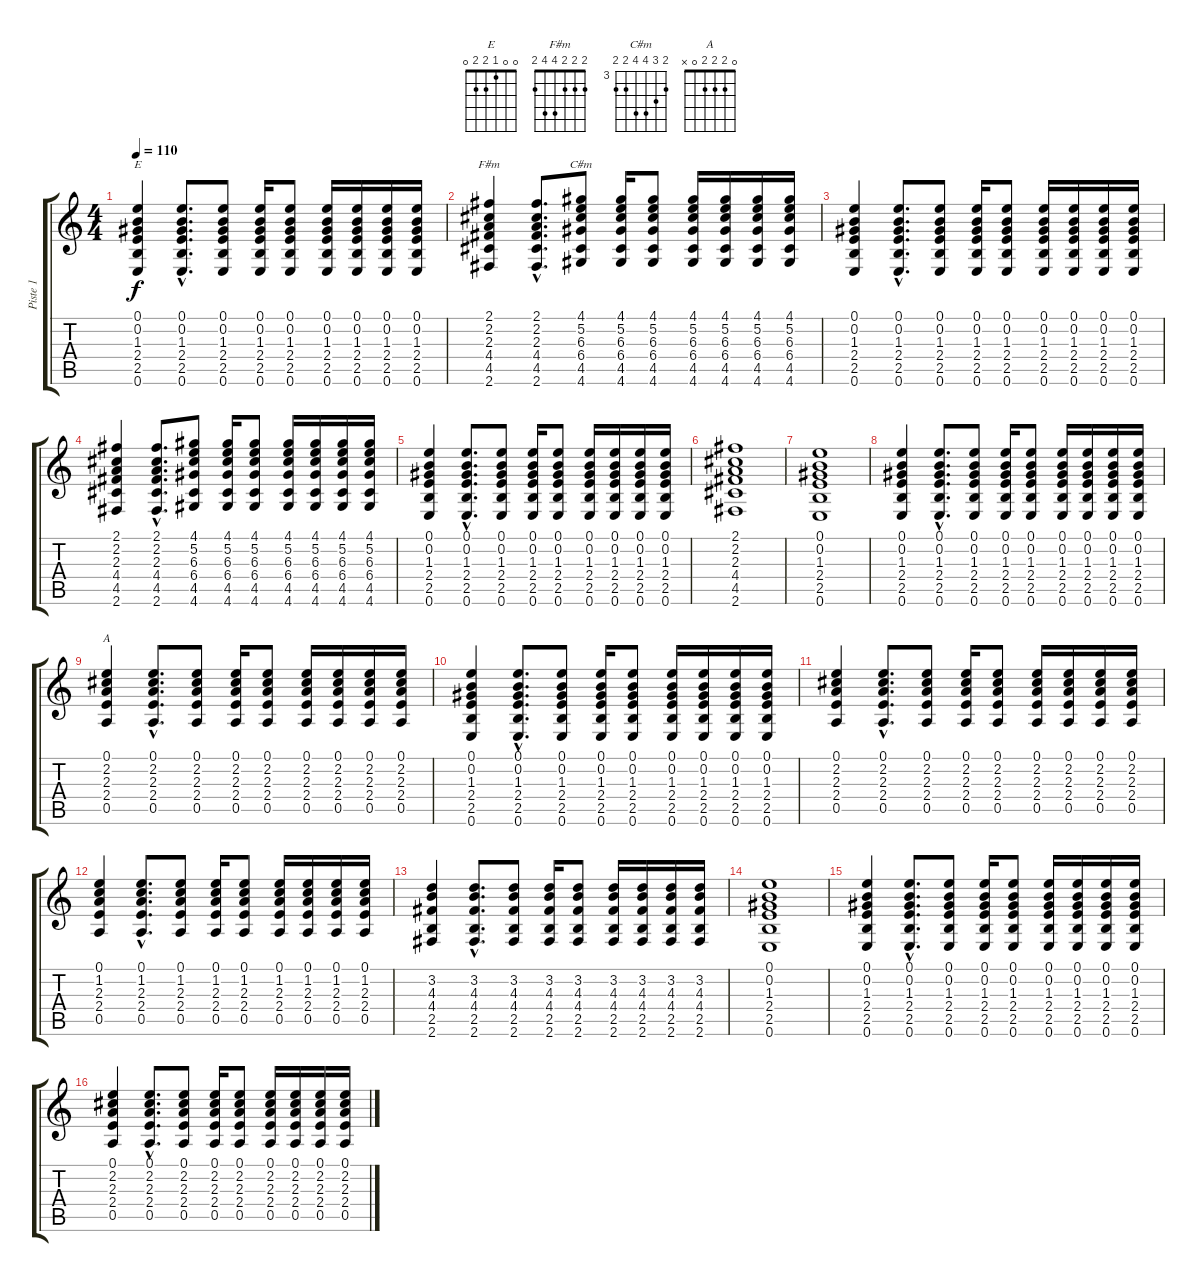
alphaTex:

\track ("Piste 1" "Piste 1") {instrument acousticguitarnylon}
\staff {score tabs}
\tuning (E4 B3 G3 D3 A2 E2) {hide}
\chord ("E" 0 0 1 2 2 0)
\chord ("F#m" 2 2 2 4 4 2)
\chord ("C#m" 4 5 6 6 4 4) {firstfret 3}
\chord ("A" 0 2 2 2 0 x)
\ts (4 4)
\tempo 110
\clef g2
\ks c
(0.1 0.2 1.3 2.4 2.5 0.6).4{ch "E" dy f} (0.1{hac} 0.2{hac} 1.3{hac} 2.4{hac} 2.5{hac} 0.6{hac}).8{d} (0.1 0.2 1.3 2.4 2.5 0.6).8 (0.1 0.2 1.3 2.4 2.5 0.6).16 (0.1 0.2 1.3 2.4 2.5 0.6).8 (0.1 0.2 1.3 2.4 2.5 0.6).16 (0.1 0.2 1.3 2.4 2.5 0.6).16 (0.1 0.2 1.3 2.4 2.5 0.6).16 (0.1 0.2 1.3 2.4 2.5 0.6).16 |
(2.1 2.2 2.3 4.4 4.5 2.6).4{ch "F#m"} (2.1{hac} 2.2{hac} 2.3{hac} 4.4{hac} 4.5{hac} 2.6{hac}).8{d} (4.1 5.2 6.3 6.4 4.5 4.6).8{ch "C#m"} (4.1 5.2 6.3 6.4 4.5 4.6).16 (4.1 5.2 6.3 6.4 4.5 4.6).8 (4.1 5.2 6.3 6.4 4.5 4.6).16 (4.1 5.2 6.3 6.4 4.5 4.6).16 (4.1 5.2 6.3 6.4 4.5 4.6).16 (4.1 5.2 6.3 6.4 4.5 4.6).16 |
(0.1 0.2 1.3 2.4 2.5 0.6).4 (0.1{hac} 0.2{hac} 1.3{hac} 2.4{hac} 2.5{hac} 0.6{hac}).8{d} (0.1 0.2 1.3 2.4 2.5 0.6).8 (0.1 0.2 1.3 2.4 2.5 0.6).16 (0.1 0.2 1.3 2.4 2.5 0.6).8 (0.1 0.2 1.3 2.4 2.5 0.6).16 (0.1 0.2 1.3 2.4 2.5 0.6).16 (0.1 0.2 1.3 2.4 2.5 0.6).16 (0.1 0.2 1.3 2.4 2.5 0.6).16 |
(2.1 2.2 2.3 4.4 4.5 2.6).4 (2.1{hac} 2.2{hac} 2.3{hac} 4.4{hac} 4.5{hac} 2.6{hac}).8{d} (4.1 5.2 6.3 6.4 4.5 4.6).8 (4.1 5.2 6.3 6.4 4.5 4.6).16 (4.1 5.2 6.3 6.4 4.5 4.6).8 (4.1 5.2 6.3 6.4 4.5 4.6).16 (4.1 5.2 6.3 6.4 4.5 4.6).16 (4.1 5.2 6.3 6.4 4.5 4.6).16 (4.1 5.2 6.3 6.4 4.5 4.6).16 |
(0.1 0.2 1.3 2.4 2.5 0.6).4 (0.1{hac} 0.2{hac} 1.3{hac} 2.4{hac} 2.5{hac} 0.6{hac}).8{d} (0.1 0.2 1.3 2.4 2.5 0.6).8 (0.1 0.2 1.3 2.4 2.5 0.6).16 (0.1 0.2 1.3 2.4 2.5 0.6).8 (0.1 0.2 1.3 2.4 2.5 0.6).16 (0.1 0.2 1.3 2.4 2.5 0.6).16 (0.1 0.2 1.3 2.4 2.5 0.6).16 (0.1 0.2 1.3 2.4 2.5 0.6).16 |
(2.1 2.2 2.3 4.4 4.5 2.6).1 |
(0.1 0.2 1.3 2.4 2.5 0.6).1 |
(0.1 0.2 1.3 2.4 2.5 0.6).4 (0.1{hac} 0.2{hac} 1.3{hac} 2.4{hac} 2.5{hac} 0.6{hac}).8{d} (0.1 0.2 1.3 2.4 2.5 0.6).8 (0.1 0.2 1.3 2.4 2.5 0.6).16 (0.1 0.2 1.3 2.4 2.5 0.6).8 (0.1 0.2 1.3 2.4 2.5 0.6).16 (0.1 0.2 1.3 2.4 2.5 0.6).16 (0.1 0.2 1.3 2.4 2.5 0.6).16 (0.1 0.2 1.3 2.4 2.5 0.6).16 |
(0.1 2.2 2.3 2.4 0.5).4{ch "A"} (0.1{hac} 2.2{hac} 2.3{hac} 2.4{hac} 0.5{hac}).8{d} (0.1 2.2 2.3 2.4 0.5).8 (0.1 2.2 2.3 2.4 0.5).16 (0.1 2.2 2.3 2.4 0.5).8 (0.1 2.2 2.3 2.4 0.5).16 (0.1 2.2 2.3 2.4 0.5).16 (0.1 2.2 2.3 2.4 0.5).16 (0.1 2.2 2.3 2.4 0.5).16 |
(0.1 0.2 1.3 2.4 2.5 0.6).4 (0.1{hac} 0.2{hac} 1.3{hac} 2.4{hac} 2.5{hac} 0.6{hac}).8{d} (0.1 0.2 1.3 2.4 2.5 0.6).8 (0.1 0.2 1.3 2.4 2.5 0.6).16 (0.1 0.2 1.3 2.4 2.5 0.6).8 (0.1 0.2 1.3 2.4 2.5 0.6).16 (0.1 0.2 1.3 2.4 2.5 0.6).16 (0.1 0.2 1.3 2.4 2.5 0.6).16 (0.1 0.2 1.3 2.4 2.5 0.6).16 |
(0.1 2.2 2.3 2.4 0.5).4 (0.1{hac} 2.2{hac} 2.3{hac} 2.4{hac} 0.5{hac}).8{d} (0.1 2.2 2.3 2.4 0.5).8 (0.1 2.2 2.3 2.4 0.5).16 (0.1 2.2 2.3 2.4 0.5).8 (0.1 2.2 2.3 2.4 0.5).16 (0.1 2.2 2.3 2.4 0.5).16 (0.1 2.2 2.3 2.4 0.5).16 (0.1 2.2 2.3 2.4 0.5).16 |
(0.1 1.2 2.3 2.4 0.5).4 (0.1{hac} 1.2{hac} 2.3{hac} 2.4{hac} 0.5{hac}).8{d} (0.1 1.2 2.3 2.4 0.5).8 (0.1 1.2 2.3 2.4 0.5).16 (0.1 1.2 2.3 2.4 0.5).8 (0.1 1.2 2.3 2.4 0.5).16 (0.1 1.2 2.3 2.4 0.5).16 (0.1 1.2 2.3 2.4 0.5).16 (0.1 1.2 2.3 2.4 0.5).16 |
(3.2 4.3 4.4 2.5 2.6).4 (3.2{hac} 4.3{hac} 4.4{hac} 2.5{hac} 2.6{hac}).8{d} (3.2 4.3 4.4 2.5 2.6).8 (3.2 4.3 4.4 2.5 2.6).16 (3.2 4.3 4.4 2.5 2.6).8 (3.2 4.3 4.4 2.5 2.6).16 (3.2 4.3 4.4 2.5 2.6).16 (3.2 4.3 4.4 2.5 2.6).16 (3.2 4.3 4.4 2.5 2.6).16 |
(0.1 0.2 1.3 2.4 2.5 0.6).1 |
(0.1 0.2 1.3 2.4 2.5 0.6).4 (0.1{hac} 0.2{hac} 1.3{hac} 2.4{hac} 2.5{hac} 0.6{hac}).8{d} (0.1 0.2 1.3 2.4 2.5 0.6).8 (0.1 0.2 1.3 2.4 2.5 0.6).16 (0.1 0.2 1.3 2.4 2.5 0.6).8 (0.1 0.2 1.3 2.4 2.5 0.6).16 (0.1 0.2 1.3 2.4 2.5 0.6).16 (0.1 0.2 1.3 2.4 2.5 0.6).16 (0.1 0.2 1.3 2.4 2.5 0.6).16 |
(0.1 2.2 2.3 2.4 0.5).4 (0.1{hac} 2.2{hac} 2.3{hac} 2.4{hac} 0.5{hac}).8{d} (0.1 2.2 2.3 2.4 0.5).8 (0.1 2.2 2.3 2.4 0.5).16 (0.1 2.2 2.3 2.4 0.5).8 (0.1 2.2 2.3 2.4 0.5).16 (0.1 2.2 2.3 2.4 0.5).16 (0.1 2.2 2.3 2.4 0.5).16 (0.1 2.2 2.3 2.4 0.5).16
